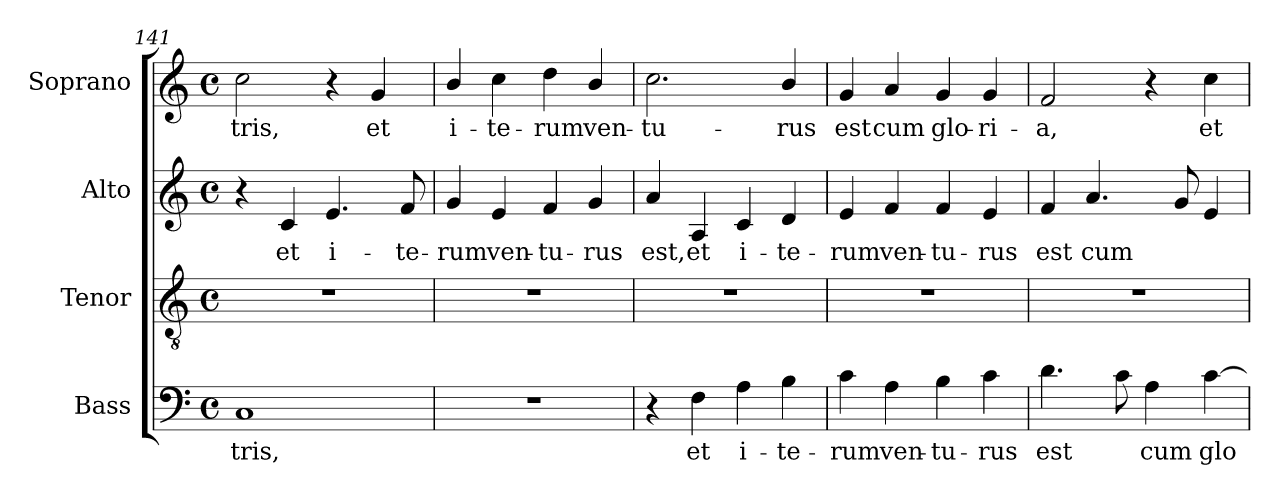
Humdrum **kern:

**kern	**text	**kern	**kern	**text	**kern	**text
*part4	*part4	*part3	*part2	*part2	*part1	*part1
*staff4	*staff4	*staff3	*staff2	*staff2	*staff1	*staff1
*I"Bass	*	*I"Tenor	*I"Alto	*	*I"Soprano	*
*I'B.	*	*I'T.	*I'A.	*	*I'S.	*
*clefF4	*	*clefGv2	*clefG2	*	*clefG2	*
*	*	*ITrd7c12	*	*	*	*
*k[]	*	*k[]	*k[]	*	*k[]	*
*C:	*	*C:	*C:	*	*C:	*
*M4/4	*	*M4/4	*M4/4	*	*M4/4	*
*met(c)	*	*met(c)	*met(c)	*	*met(c)	*
=141	=141	=141	=141	=141	=141	=141
!	!LO:LY:b:color=#000000	!	!	!	!	!
!	!	!	!	!	!	!LO:LY:b:color=#000000
1Ci	-tris,	1r	4r	.	2cci\	-tris,
!	!	!	!	!LO:LY:b:color=#000000	!	!
.	.	.	4ci/	et	.	.
!	!	!	!	!LO:LY:b:color=#000000	!	!
.	.	.	4.ei/	i-	4r	.
!	!	!	!	!	!	!LO:LY:b:color=#000000
.	.	.	.	.	4gi/	et
!	!	!	!	!LO:LY:b:color=#000000	!	!
.	.	.	8fi/	-te-	.	.
=142	=142	=142	=142	=142	=142	=142
!	!	!	!	!LO:LY:b:color=#000000	!	!
!	!	!	!	!	!	!LO:LY:b:color=#000000
1r	.	1r	4gi/	-rum	4bi/	i-
!	!	!	!	!LO:LY:b:color=#000000	!	!
!	!	!	!	!	!	!LO:LY:b:color=#000000
.	.	.	4ei/	ven-	4cci\	-te-
!	!	!	!	!LO:LY:b:color=#000000	!	!
!	!	!	!	!	!	!LO:LY:b:color=#000000
.	.	.	4fi/	-tu-	4ddi\	-rum
!	!	!	!	!LO:LY:b:color=#000000	!	!
!	!	!	!	!	!	!LO:LY:b:color=#000000
.	.	.	4gi/	-rus	4bi/	ven-
=143	=143	=143	=143	=143	=143	=143
!	!	!	!	!LO:LY:b:color=#000000	!	!
!	!	!	!	!	!	!LO:LY:b:color=#000000
4r	.	1r	4ai/	est,	2.cci\	-tu-
!	!LO:LY:b:color=#000000	!	!	!	!	!
!	!	!	!	!LO:LY:b:color=#000000	!	!
4Fi\	et	.	4Ai/	et	.	.
!	!LO:LY:b:color=#000000	!	!	!	!	!
!	!	!	!	!LO:LY:b:color=#000000	!	!
4Ai\	i-	.	4ci/	i-	.	.
!	!LO:LY:b:color=#000000	!	!	!	!	!
!	!	!	!	!LO:LY:b:color=#000000	!	!
!	!	!	!	!	!	!LO:LY:b:color=#000000
4Bi\	-te-	.	4di/	-te-	4bi/	-rus
=144	=144	=144	=144	=144	=144	=144
!	!LO:LY:b:color=#000000	!	!	!	!	!
!	!	!	!	!LO:LY:b:color=#000000	!	!
!	!	!	!	!	!	!LO:LY:b:color=#000000
4ci\	-rum	1r	4ei/	-rum	4gi/	est
!	!LO:LY:b:color=#000000	!	!	!	!	!
!	!	!	!	!LO:LY:b:color=#000000	!	!
!	!	!	!	!	!	!LO:LY:b:color=#000000
4Ai\	ven-	.	4fi/	ven-	4ai/	cum
!	!LO:LY:b:color=#000000	!	!	!	!	!
!	!	!	!	!LO:LY:b:color=#000000	!	!
!	!	!	!	!	!	!LO:LY:b:color=#000000
4Bi\	-tu-	.	4fi/	-tu-	4gi/	glo-
!	!LO:LY:b:color=#000000	!	!	!	!	!
!	!	!	!	!LO:LY:b:color=#000000	!	!
!	!	!	!	!	!	!LO:LY:b:color=#000000
4ci\	-rus	.	4ei/	-rus	4gi/	-ri-
!!LO:PB:g=z
=145	=145	=145	=145	=145	=145	=145
!	!LO:LY:b:color=#000000	!	!	!	!	!
!	!	!	!	!LO:LY:b:color=#000000	!	!
!	!	!	!	!	!	!LO:LY:b:color=#000000
4.di\	est	1r	4fi/	est	2fi/	-a,
!	!	!	!	!LO:LY:b:color=#000000	!	!
.	.	.	4.ai/	cum	.	.
8ci\	.	.	.	.	.	.
!	!LO:LY:b:color=#000000	!	!	!	!	!
4Ai\	cum	.	.	.	4r	.
.	.	.	8gi/	.	.	.
!	!LO:LY:b:color=#000000	!	!	!	!	!
!	!	!	!	!	!	!LO:LY:b:color=#000000
[4ci\	glo-	.	4ei/	.	4cci\	et
=	=	=	=	=	=	=
*-	*-	*-	*-	*-	*-	*-
